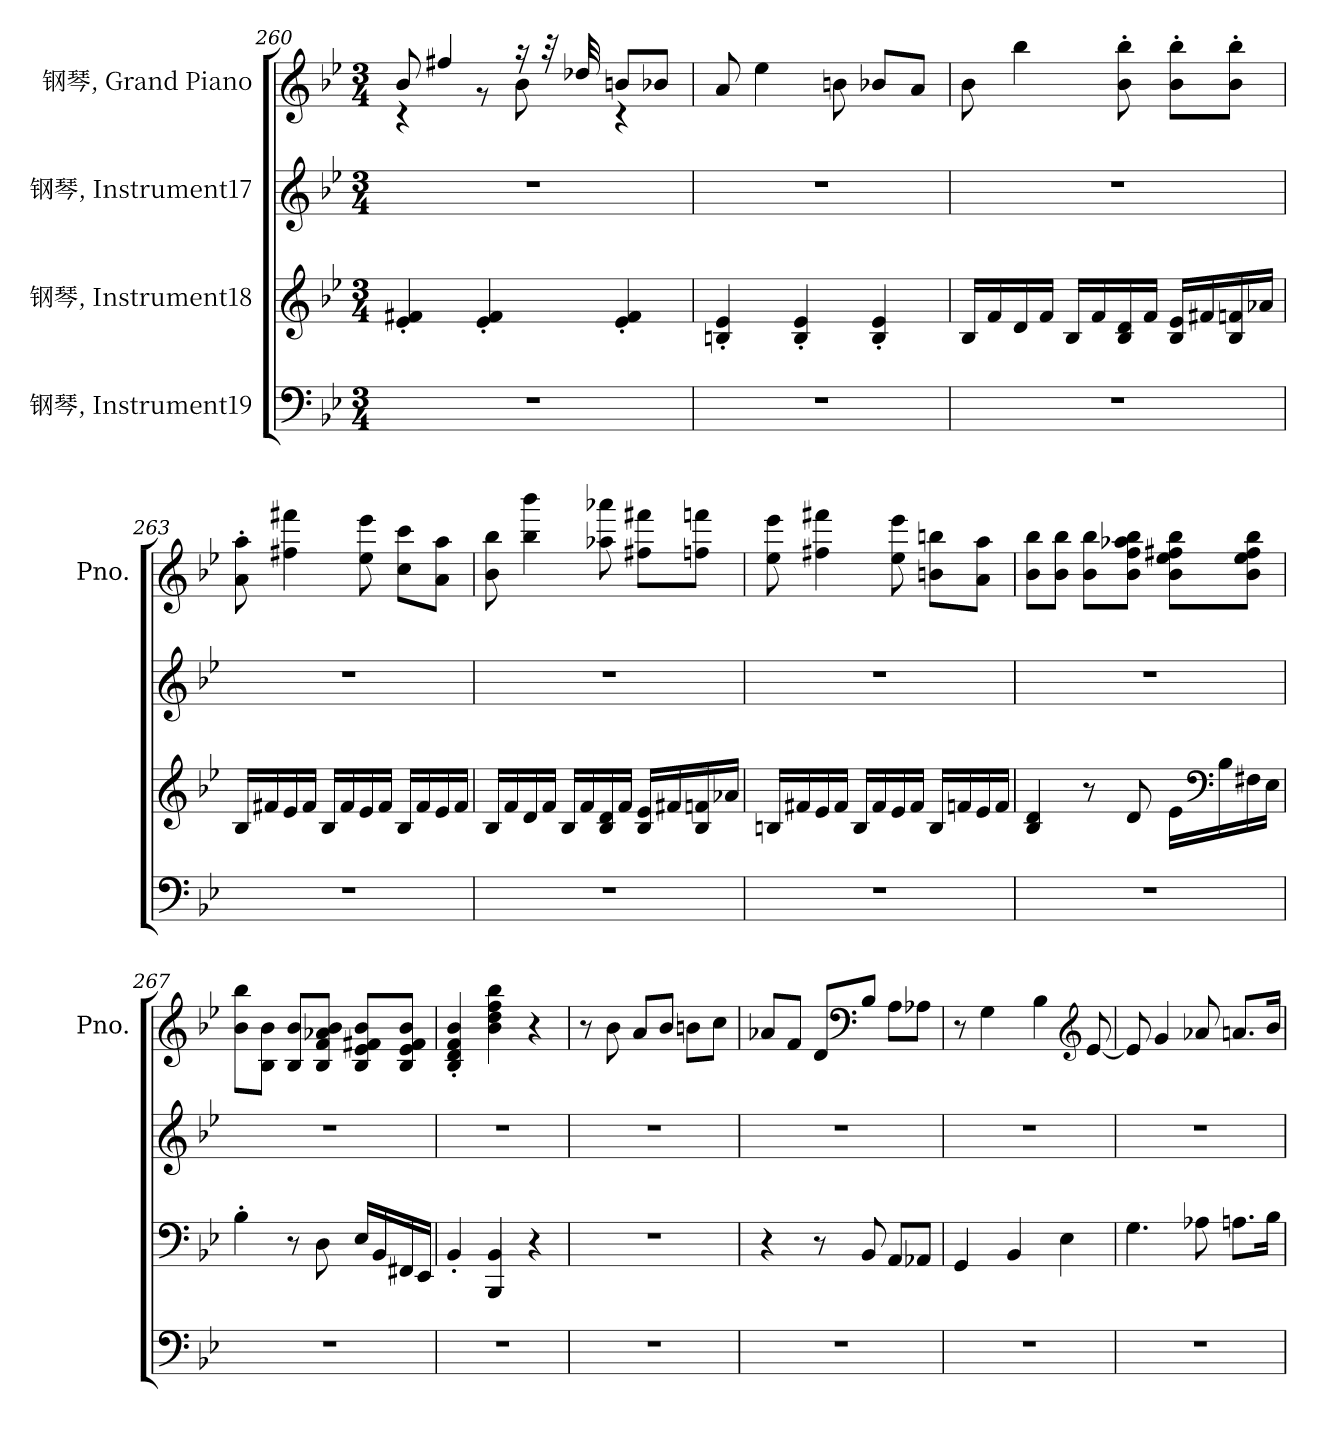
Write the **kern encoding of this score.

**kern	**kern	**kern	**kern
*part4	*part3	*part2	*part1
*staff4	*staff3	*staff2	*staff1
*I"钢琴, Instrument19	*I"钢琴, Instrument18	*I"钢琴, Instrument17	*I"钢琴, Grand Piano
*	*	*	*I'Pno.
*clefF4	*clefG2	*clefG2	*clefG2
*k[b-e-]	*k[b-e-]	*k[b-e-]	*k[b-e-]
*M3/4	*M3/4	*M3/4	*M3/4
=260	=260	=260	=260
*	*	*	*^
2.r	4e-/' 4f#X/'	2.r	8b-/	4r
.	.	.	4ff#X/	.
.	4e-/' 4f#/'	.	.	8r
.	.	.	16r	8b-\
.	.	.	32r	.
.	.	.	32dd-X/	.
.	4e-/' 4f#/'	.	8bn/L	4r
.	.	.	8b-X/J	.
*	*	*	*v	*v
=261	=261	=261	=261
2.r	4Bn/' 4e-/'	2.r	8a/
.	.	.	4ee-\
.	4B/' 4e-/'	.	.
.	.	.	8bn\
.	4B/' 4e-/'	.	8b-X/L
.	.	.	8a/J
=262	=262	=262	=262
2.r	16B-/LL	2.r	8b-\
.	16f/	.	.
.	16d/	.	4bb-\
.	16f/JJ	.	.
.	16B-/LL	.	.
.	16f/	.	.
.	16B-/ 16d/	.	8b-\' 8bb-\'
.	16f/JJ	.	.
.	16B-/ 16e-/LL	.	8b-\' 8bb-\'L
.	16f#X/	.	.
.	16B-/ 16fn/	.	8b-\' 8bb-\'J
.	16a-X/JJ	.	.
!!LO:LB:g=z
=263	=263	=263	=263
2.r	16B-/LL	2.r	8a\' 8aa\'
.	16f#X/	.	.
.	16e-/	.	4ff#X\ 4fff#X\
.	16f#/JJ	.	.
.	16B-/LL	.	.
.	16f#/	.	.
.	16e-/	.	8ee-\ 8eee-\
.	16f#/JJ	.	.
.	16B-/LL	.	8cc\ 8ccc\L
.	16f#/	.	.
.	16e-/	.	8a\ 8aa\J
.	16f#/JJ	.	.
=264	=264	=264	=264
2.r	16B-/LL	2.r	8b-\ 8bb-\
.	16f/	.	.
.	16d/	.	4bb-\ 4bbb-\
.	16f/JJ	.	.
.	16B-/LL	.	.
.	16f/	.	.
.	16B-/ 16d/	.	8aa-X\ 8aaa-X\
.	16f/JJ	.	.
.	16B-/ 16e-/LL	.	8ff#X\ 8fff#X\L
.	16f#X/	.	.
.	16B-/ 16fn/	.	8ffn\ 8fffn\J
.	16a-X/JJ	.	.
=265	=265	=265	=265
2.r	16Bn/LL	2.r	8ee-\ 8eee-\
.	16f#X/	.	.
.	16e-/	.	4ff#X\ 4fff#X\
.	16f#/JJ	.	.
.	16B/LL	.	.
.	16f#/	.	.
.	16e-/	.	8ee-\ 8eee-\
.	16f#/JJ	.	.
.	16B/LL	.	8bn\ 8bbn\L
.	16fn/	.	.
.	16e-/	.	8a\ 8aa\J
.	16f/JJ	.	.
!!LO:PB:g=z
=266	=266	=266	=266
2.r	4B-/ 4d/	2.r	8b-\ 8bb-\L
.	.	.	8b-\ 8bb-\J
.	8r	.	8b-\ 8bb-\L
.	8d/	.	8b-\ 8ff\ 8aa-X\ 8bb-\J
.	16e-\LL	.	8b-\ 8ee-\ 8ff#X\ 8bb-\L
*	*clefF4	*	*
.	16B-\	.	.
.	16F#X\	.	8b-\ 8ee-\ 8ff#\ 8bb-\J
.	16E-\JJ	.	.
=267	=267	=267	=267
2.r	4B-'\	2.r	8b-\ 8bb-\L
.	.	.	8B-\ 8b-\J
.	8r	.	8B-/ 8b-/L
.	8D\	.	8B-/ 8f/ 8a-X/ 8b-/J
.	16E-/LL	.	8B-/ 8e-/ 8f#X/ 8b-/L
.	16BB-/	.	.
.	16FF#X/	.	8B-/ 8e-/ 8f#/ 8b-/J
.	16EE-/JJ	.	.
=268	=268	=268	=268
2.r	4BB-'/	2.r	4B-/' 4d/' 4f/' 4b-/'
.	4BBB-/ 4BB-/	.	4b-\ 4dd\ 4ff\ 4bb-\
.	4r	.	4r
=269	=269	=269	=269
2.r	2.r	2.r	8r
.	.	.	8b-\
.	.	.	8a/L
.	.	.	8b-/J
.	.	.	8bn\L
.	.	.	8cc\J
!!LO:LB:g=z
=270	=270	=270	=270
2.r	4r	2.r	8a-X/L
.	.	.	8f/J
.	8r	.	8d/L
*	*	*	*clefF4
.	8BB-/	.	8B-/J
.	8AA/L	.	8A\L
.	8AA-X/J	.	8A-X\J
=271	=271	=271	=271
2.r	4GG/	2.r	8r
.	.	.	4G\
.	4BB-/	.	.
.	.	.	4B-\
.	4E-\	.	.
*	*	*	*clefG2
.	.	.	[8e-/
=272	=272	=272	=272
2.r	4.G\	2.r	8e-/]
.	.	.	4g/
.	8A-X\	.	8a-X/
.	8.An\L	.	8.an/L
.	16B-\Jk	.	16b-/Jk
=	=	=	=
*-	*-	*-	*-
